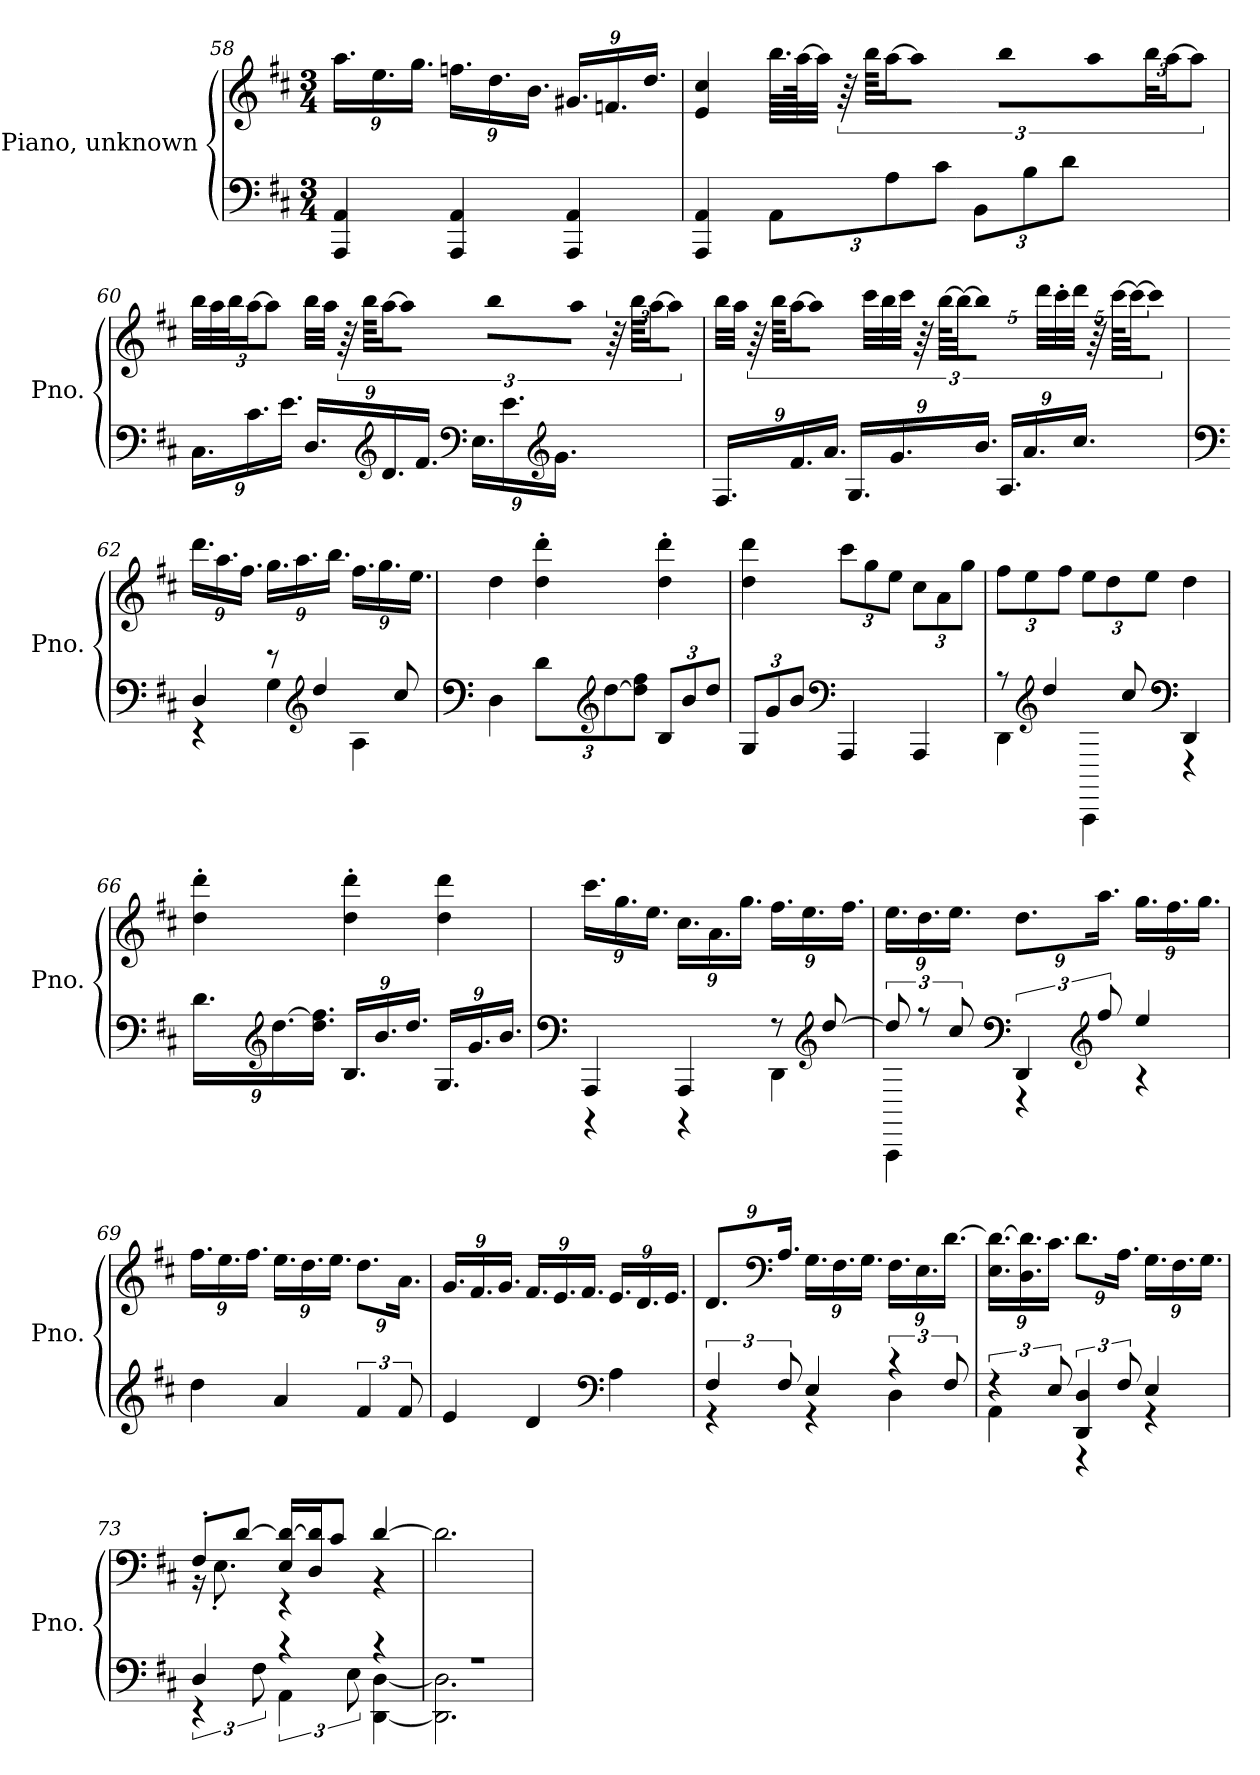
**kern	**kern
*part1	*part1
*staff2	*staff1
*I"Piano, unknown	*
*I'Pno.	*
*clefF4	*clefG2
*k[f#c#]	*k[f#c#]
*M3/4	*M3/4
*	*Xbrackettup
=58	=58
4AAA/ 4AA/	18.aa\LL
.	18.ee\
.	18.gg\JJ
4AAA/ 4AA/	18.ffn\LL
.	18.dd\
.	18.b\JJ
4AAA/ 4AA/	18.g#X/LL
.	18.fn/
.	18.dd/JJ
=59	=59
4AAA/ 4AA/	4e/ 4cc#/
*Xbrackettup	*
12AA\L	64.bb\LLLL
.	[128aa\JK
.	32aa\JJJ]
*	*brackettup
.	96r
.	96bb\KKLL
12A\	[24aa\J
.	8aa\J]
12c#\J	.
12BB\L	32bb\LLL
.	32aa\
*	*Xbrackettup
.	48bb\J
12B\	[24aa\J
.	8aa\J]
12d\J	.
!!LO:LB:g=z
=60	=60
18.C#\LL	32bb\LLL
.	32aa\
.	48bb\J
18.c#\	[24aa\J
.	8aa\J]
18.e\JJ	.
18.D/LL	32bb\LLL
.	32aa\JJJ
*	*brackettup
.	96r
.	96bb\KKLL
*clefG2	*
18.d/	[24aa\J
.	8aa\J]
18.f#/JJ	.
*clefF4	*
18.E\LL	32bb\LLL
.	32aa\JJJ
.	96r
.	96bb\KKLL
18.e\	[24aa\J
.	8aa\J]
*clefG2	*
18.g\JJ	.
!!LO:LB:g=z
=61	=61
18.F#/LL	32bb\LLL
.	32aa\JJJ
.	96r
.	96bb\KKLL
18.f#/	[24aa\J
.	8aa\J]
18.a/JJ	.
18.G/LL	40ccc#\LLL
.	40bb\
.	40ccc#\JJJ
.	80r
18.g/	.
.	[80bb\KLLL
.	40bb\JJ_
.	8bb\J]
18.b/JJ	.
18.A/LL	40ddd\LLL
.	40ccc#'\
.	40ddd\JJJ
.	80r
18.a/	.
.	[80ccc#\KLLL
.	40ccc#\JJ_
.	8ccc#\J]
18.cc#/JJ	.
=62	=62
*clefF4	*
*^	*
*	*	*Xbrackettup
4D/	4r	18.ddd\LL
.	.	18.aa\
.	.	18.ff#\JJ
8r	4G\	18.gg\LL
.	.	18.aa\
*clefG2	*	*
4dd/	.	.
.	.	18.bb\JJ
.	4A\	18.ff#\LL
.	.	18.gg\
8cc#/	.	.
.	.	18.ee\JJ
*v	*v	*
!!LO:PB:g=z
=63	=63
*clefF4	*
4D\	4dd\
12d\L	4dd\' 4ddd\'
*clefG2	*
[12dd\	.
12dd\] 12ff#\J	.
12B/L	4dd\' 4ddd\'
12b/	.
12dd/J	.
=64	=64
12G/L	4dd\ 4ddd\
12g/	.
12b/J	.
*clefF4	*
4AAA/	12ccc#\L
.	12gg\
.	12ee\J
4AAA/	12cc#\L
.	12a\
.	12gg\J
=65	=65
*^	*
8r	4DD\	12ff#\L
.	.	12ee\
*clefG2	*	*
4dd/	.	.
.	.	12ff#\J
.	4AAA\	12ee\L
.	.	12dd\
8cc#/	.	.
.	.	12ee\J
*clefF4	*	*
4DD/	4r	4dd\
*v	*v	*
!!LO:LB:g=z
=66	=66
18.d\LL	4dd\' 4ddd\'
*clefG2	*
[18.dd\	.
18.dd\] 18.ff#\JJ	.
18.B/LL	4dd\' 4ddd\'
18.b/	.
18.dd/JJ	.
18.G/LL	4dd\ 4ddd\
18.g/	.
18.b/JJ	.
=67	=67
*clefF4	*
*^	*
4AAA/	4r	18.ccc#\LL
.	.	18.gg\
.	.	18.ee\JJ
4AAA/	4r	18.cc#\LL
.	.	18.a\
.	.	18.gg\JJ
8r	4DD\	18.ff#\LL
.	.	18.ee\
*clefG2	*	*
[8dd/	.	.
.	.	18.ff#\JJ
!!LO:LB:g=z
=68	=68	=68
*brackettup	*	*
12dd/]	4AAA\	18.ee\LL
12r	.	18.dd\
12cc#/	.	18.ee\JJ
*clefF4	*	*
6DD/	4r	9.dd\L
*clefG2	*	*
12ff#/	.	18.aa\Jk
4ee/	4r	18.gg\LL
.	.	18.ff#\
.	.	18.gg\JJ
*v	*v	*
=69	=69
4dd\	18.ff#\LL
.	18.ee\
.	18.ff#\JJ
4a/	18.ee\LL
.	18.dd\
.	18.ee\JJ
6f#/	9.dd\L
12f#/	18.a\Jk
=70	=70
4e/	18.g/LL
.	18.f#/
.	18.g/JJ
4d/	18.f#/LL
.	18.e/
.	18.f#/JJ
*clefF4	*
4A\	18.e/LL
.	18.d/
.	18.e/JJ
!!LO:LB:g=z
=71	=71
*^	*
6F#/	4r	9.d/L
*	*	*clefF4
12F#/	.	18.A/Jk
4E/	4r	18.G\LL
.	.	18.F#\
.	.	18.G\JJ
6r	4D\	18.F#\LL
.	.	18.E\
12F#/	.	[18.d\JJ
=72	=72	=72
6r	4AA\	18.E\ 18.d\_LL
.	.	18.D\ 18.d\]
12E/	.	18.c#\JJ
6DD/ 6D/	4r	9.d\L
12F#/	.	18.A\Jk
4E/	4r	18.G\LL
.	.	18.F#\
.	.	18.G\JJ
=73	=73	=73
*	*	*^
4D/	6r	8F#'/L	16r
.	.	.	8.E'\
.	.	[8d/J	.
.	12F#\	.	.
4r	6AA\	16E/ 16d/_LL	4r
.	.	16D/ 16d/]J	.
.	.	8c#/J	.
.	12E\	.	.
4r	[4DD\ [4D\	[4d/	4r
*	*	*v	*v
=74	=74	=74
2.r	2.DD\] 2.D\]	2.d\]
*v	*v	*
=	=
*-	*-
